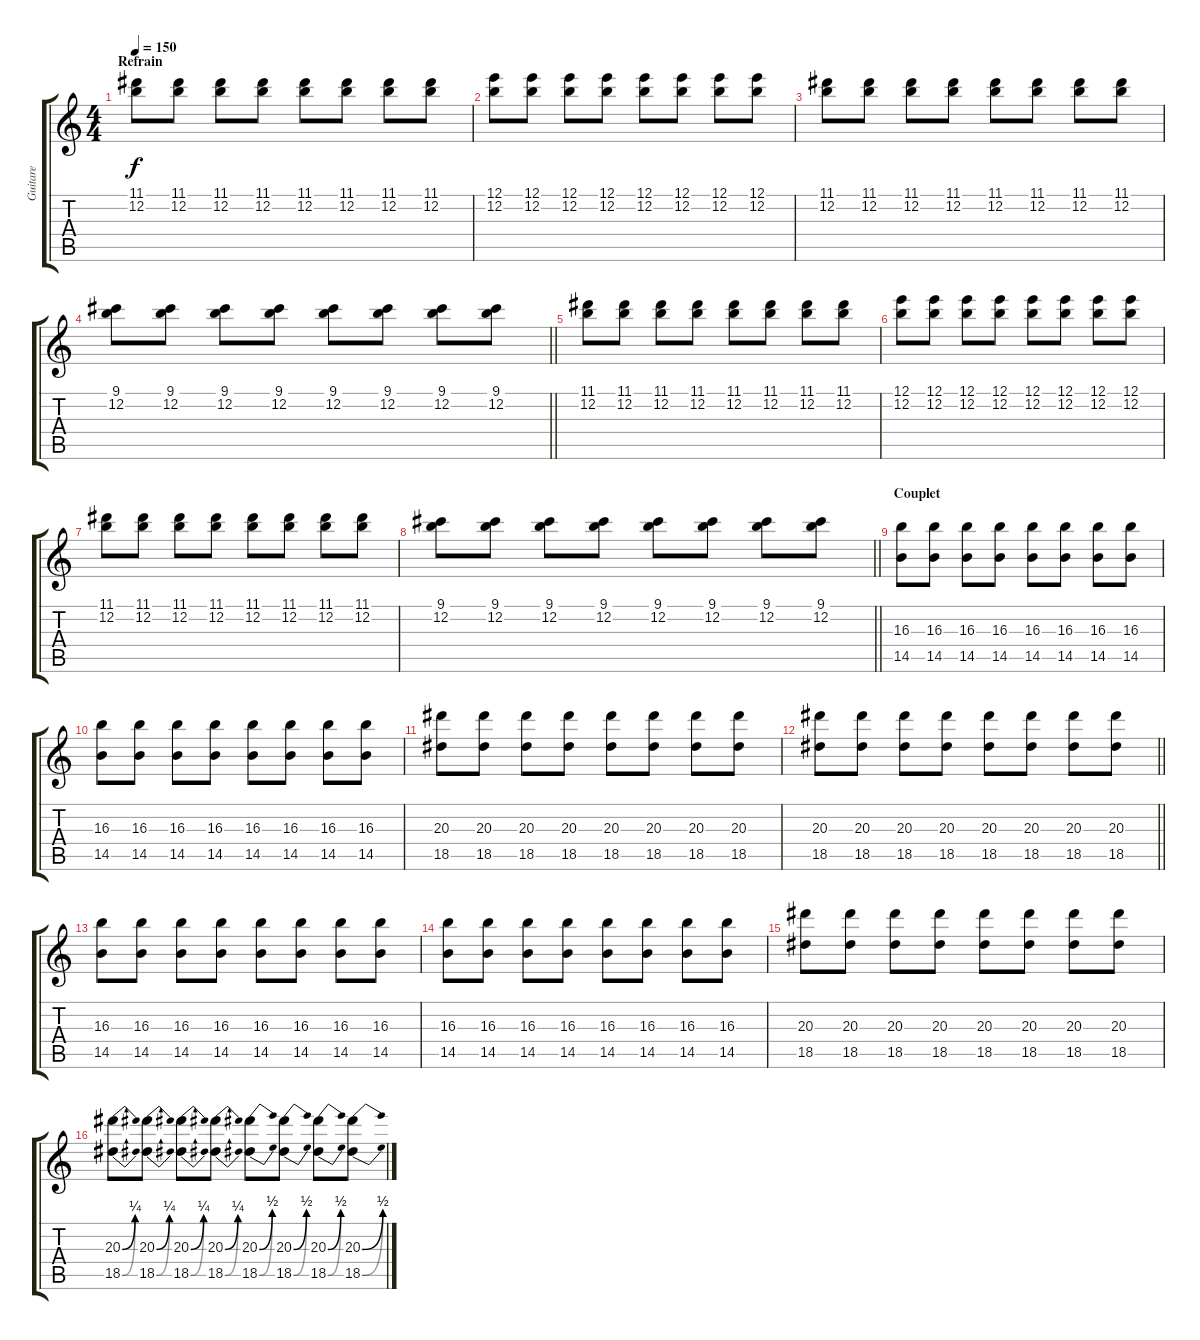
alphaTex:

\track ("Guitare" "Guitare") {instrument overdrivenguitar}
\staff {score tabs}
\tuning (E4 B3 G3 D3 A2 E2) {hide}
\ts (4 4)
\section ("" "Refrain")
\tempo 150
\clef g2
\ks c
(11.1 12.2).8{dy f} (11.1 12.2).8 (11.1 12.2).8 (11.1 12.2).8 (11.1 12.2).8 (11.1 12.2).8 (11.1 12.2).8 (11.1 12.2).8 |
(12.1 12.2).8 (12.1 12.2).8 (12.1 12.2).8 (12.1 12.2).8 (12.1 12.2).8 (12.1 12.2).8 (12.1 12.2).8 (12.1 12.2).8 |
(11.1 12.2).8 (11.1 12.2).8 (11.1 12.2).8 (11.1 12.2).8 (11.1 12.2).8 (11.1 12.2).8 (11.1 12.2).8 (11.1 12.2).8 |
\barLineRight lightlight
(9.1 12.2).8 (9.1 12.2).8 (9.1 12.2).8 (9.1 12.2).8 (9.1 12.2).8 (9.1 12.2).8 (9.1 12.2).8 (9.1 12.2).8 |
(11.1 12.2).8 (11.1 12.2).8 (11.1 12.2).8 (11.1 12.2).8 (11.1 12.2).8 (11.1 12.2).8 (11.1 12.2).8 (11.1 12.2).8 |
(12.1 12.2).8 (12.1 12.2).8 (12.1 12.2).8 (12.1 12.2).8 (12.1 12.2).8 (12.1 12.2).8 (12.1 12.2).8 (12.1 12.2).8 |
(11.1 12.2).8 (11.1 12.2).8 (11.1 12.2).8 (11.1 12.2).8 (11.1 12.2).8 (11.1 12.2).8 (11.1 12.2).8 (11.1 12.2).8 |
\barLineRight lightlight
(9.1 12.2).8 (9.1 12.2).8 (9.1 12.2).8 (9.1 12.2).8 (9.1 12.2).8 (9.1 12.2).8 (9.1 12.2).8 (9.1 12.2).8 |
\section ("" "Couplet")
(16.3 14.5).8 (16.3 14.5).8 (16.3 14.5).8 (16.3 14.5).8 (16.3 14.5).8 (16.3 14.5).8 (16.3 14.5).8 (16.3 14.5).8 |
(16.3 14.5).8 (16.3 14.5).8 (16.3 14.5).8 (16.3 14.5).8 (16.3 14.5).8 (16.3 14.5).8 (16.3 14.5).8 (16.3 14.5).8 |
(20.3 18.5).8 (20.3 18.5).8 (20.3 18.5).8 (20.3 18.5).8 (20.3 18.5).8 (20.3 18.5).8 (20.3 18.5).8 (20.3 18.5).8 |
\barLineRight lightlight
(20.3 18.5).8 (20.3 18.5).8 (20.3 18.5).8 (20.3 18.5).8 (20.3 18.5).8 (20.3 18.5).8 (20.3 18.5).8 (20.3 18.5).8 |
(16.3 14.5).8 (16.3 14.5).8 (16.3 14.5).8 (16.3 14.5).8 (16.3 14.5).8 (16.3 14.5).8 (16.3 14.5).8 (16.3 14.5).8 |
(16.3 14.5).8 (16.3 14.5).8 (16.3 14.5).8 (16.3 14.5).8 (16.3 14.5).8 (16.3 14.5).8 (16.3 14.5).8 (16.3 14.5).8 |
(20.3 18.5).8 (20.3 18.5).8 (20.3 18.5).8 (20.3 18.5).8 (20.3 18.5).8 (20.3 18.5).8 (20.3 18.5).8 (20.3 18.5).8 |
(20.3{be (bend 0 0 60 1)} 18.5{be (bend 0 0 60 1)}).8 (20.3{be (bend 0 0 60 1)} 18.5{be (bend 0 0 60 1)}).8 (20.3{be (bend 0 0 60 1)} 18.5{be (bend 0 0 60 1)}).8 (20.3{be (bend 0 0 60 1)} 18.5{be (bend 0 0 60 1)}).8 (20.3{be (bend 0 0 60 2)} 18.5{be (bend 0 0 60 2)}).8 (20.3{be (bend 0 0 60 2)} 18.5{be (bend 0 0 60 2)}).8 (20.3{be (bend 0 0 60 2)} 18.5{be (bend 0 0 60 2)}).8 (20.3{be (bend 0 0 60 2)} 18.5{be (bend 0 0 60 2)}).8
